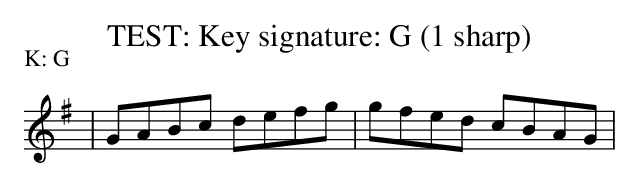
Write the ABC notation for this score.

X:1
T: TEST: Key signature: G (1 sharp)
P: K: G
K: G
| GABc defg | gfed cBAG |
